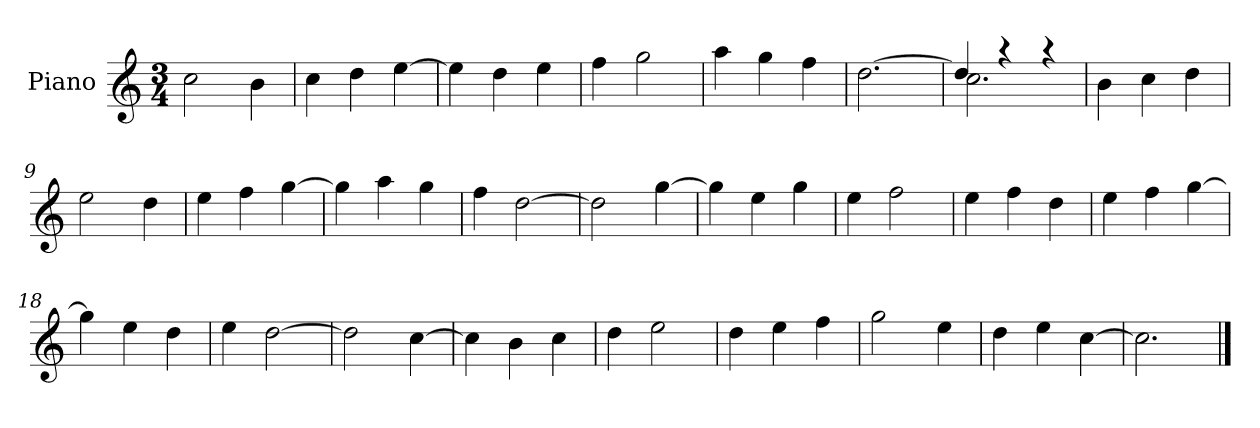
**kern
*part1
*staff1
*I"Piano
*I'P-no
*clefG2
*k[]
*M3/4
*MM173
=1
2cc\
4b\
=2
4cc\
4dd\
[4ee\
=3
4ee\]
4dd\
4ee\
=4
4ff\
2gg\
=5
4aa\
4gg\
4ff\
=6
[2.dd\
=7
*^
4dd/]	2.cc\
4r	.
4r	.
*v	*v
=8
4b\
4cc\
4dd\
=9
2ee\
4dd\
=10
4ee\
4ff\
[4gg\
=11
4gg\]
4aa\
4gg\
!!LO:LB:g=z
=12
4ff\
[2dd\
=13
2dd\]
[4gg\
=14
4gg\]
4ee\
4gg\
=15
4ee\
2ff\
=16
4ee\
4ff\
4dd\
=17
4ee\
4ff\
[4gg\
=18
4gg\]
4ee\
4dd\
=19
4ee\
[2dd\
=20
2dd\]
[4cc\
=21
4cc\]
4b\
4cc\
=22
4dd\
2ee\
=23
4dd\
4ee\
4ff\
=24
2gg\
4ee\
!!LO:LB:g=z
=25
4dd\
4ee\
[4cc\
=26
2.cc\]
==
*-
